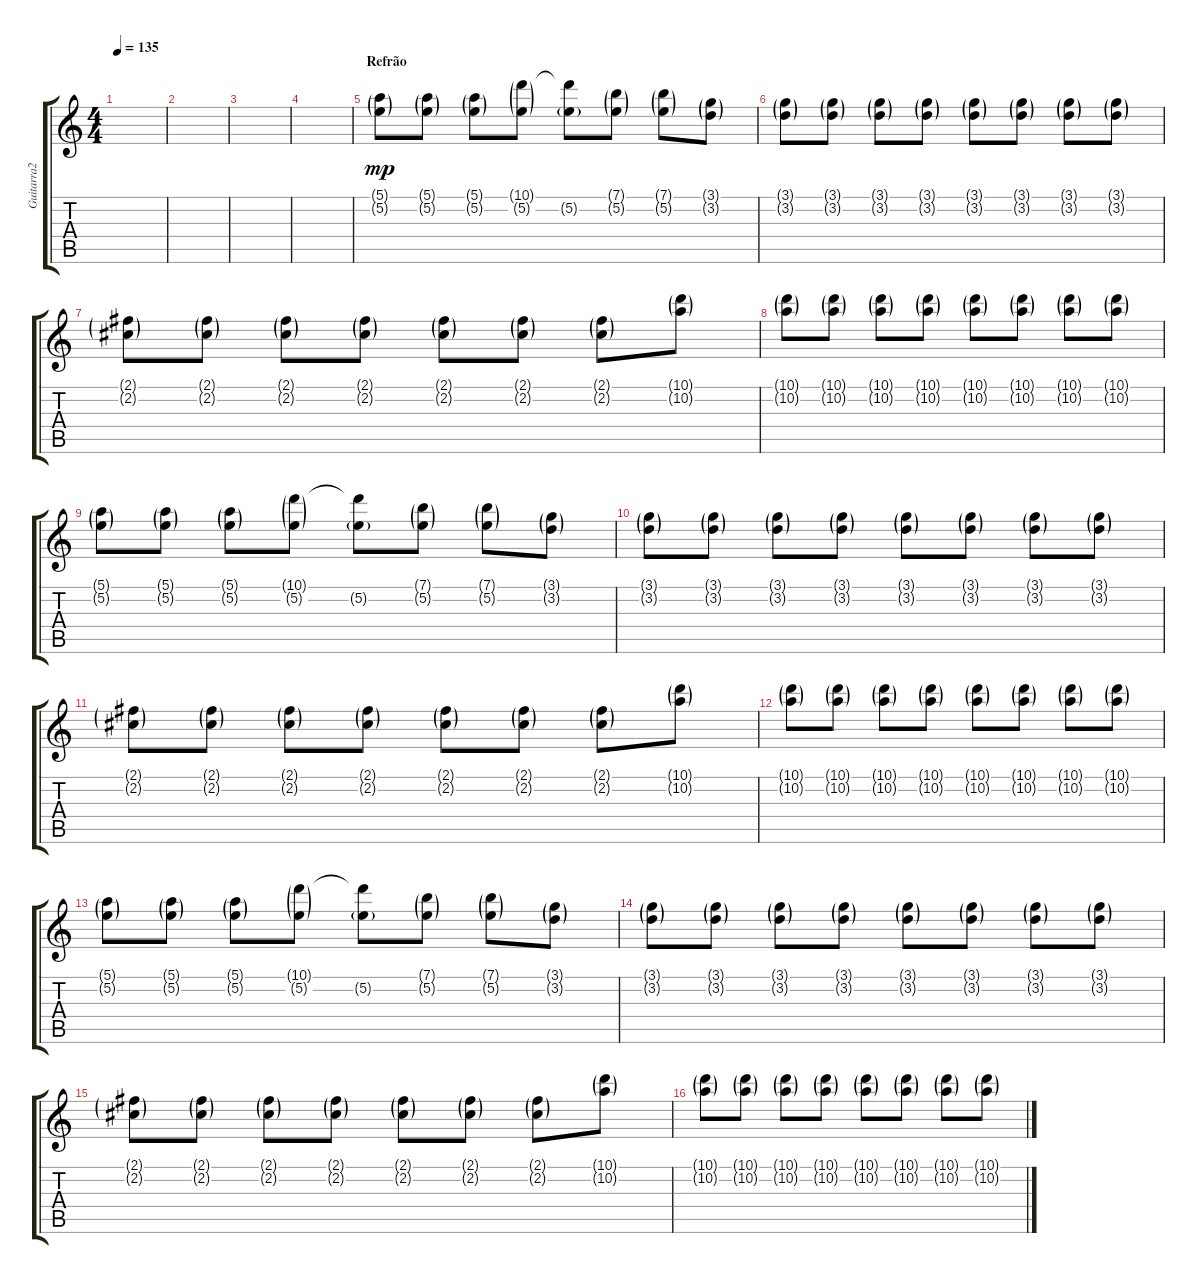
\track ("Guitarra2" "Guitarra2") {instrument distortionguitar}
\staff {score tabs}
\tuning (E4 B3 G3 D3 A2 E2) {hide}
\ts (4 4)
\tempo 135
\clef g2
\ks c
|
|
|
|
\section ("" "Refrão")
(5.1{g} 5.2{g}).8{dy mp} (5.1{g} 5.2{g}).8 (5.1{g} 5.2{g}).8 (10.1{g} 5.2{g}).8 (10.1{t} 5.2{g}).8 (7.1{g} 5.2{g}).8 (7.1{g} 5.2{g}).8 (3.1{g} 3.2{g}).8 |
(3.1{g} 3.2{g}).8 (3.1{g} 3.2{g}).8 (3.1{g} 3.2{g}).8 (3.1{g} 3.2{g}).8 (3.1{g} 3.2{g}).8 (3.1{g} 3.2{g}).8 (3.1{g} 3.2{g}).8 (3.1{g} 3.2{g}).8 |
(2.1{g} 2.2{g}).8 (2.1{g} 2.2{g}).8 (2.1{g} 2.2{g}).8 (2.1{g} 2.2{g}).8 (2.1{g} 2.2{g}).8 (2.1{g} 2.2{g}).8 (2.1{g} 2.2{g}).8 (10.1{g} 10.2{g}).8 |
(10.1{g} 10.2{g}).8 (10.1{g} 10.2{g}).8 (10.1{g} 10.2{g}).8 (10.1{g} 10.2{g}).8 (10.1{g} 10.2{g}).8 (10.1{g} 10.2{g}).8 (10.1{g} 10.2{g}).8 (10.1{g} 10.2{g}).8 |
(5.1{g} 5.2{g}).8 (5.1{g} 5.2{g}).8 (5.1{g} 5.2{g}).8 (10.1{g} 5.2{g}).8 (10.1{t} 5.2{g}).8 (7.1{g} 5.2{g}).8 (7.1{g} 5.2{g}).8 (3.1{g} 3.2{g}).8 |
(3.1{g} 3.2{g}).8 (3.1{g} 3.2{g}).8 (3.1{g} 3.2{g}).8 (3.1{g} 3.2{g}).8 (3.1{g} 3.2{g}).8 (3.1{g} 3.2{g}).8 (3.1{g} 3.2{g}).8 (3.1{g} 3.2{g}).8 |
(2.1{g} 2.2{g}).8 (2.1{g} 2.2{g}).8 (2.1{g} 2.2{g}).8 (2.1{g} 2.2{g}).8 (2.1{g} 2.2{g}).8 (2.1{g} 2.2{g}).8 (2.1{g} 2.2{g}).8 (10.1{g} 10.2{g}).8 |
(10.1{g} 10.2{g}).8 (10.1{g} 10.2{g}).8 (10.1{g} 10.2{g}).8 (10.1{g} 10.2{g}).8 (10.1{g} 10.2{g}).8 (10.1{g} 10.2{g}).8 (10.1{g} 10.2{g}).8 (10.1{g} 10.2{g}).8 |
(5.1{g} 5.2{g}).8 (5.1{g} 5.2{g}).8 (5.1{g} 5.2{g}).8 (10.1{g} 5.2{g}).8 (10.1{t} 5.2{g}).8 (7.1{g} 5.2{g}).8 (7.1{g} 5.2{g}).8 (3.1{g} 3.2{g}).8 |
(3.1{g} 3.2{g}).8 (3.1{g} 3.2{g}).8 (3.1{g} 3.2{g}).8 (3.1{g} 3.2{g}).8 (3.1{g} 3.2{g}).8 (3.1{g} 3.2{g}).8 (3.1{g} 3.2{g}).8 (3.1{g} 3.2{g}).8 |
(2.1{g} 2.2{g}).8 (2.1{g} 2.2{g}).8 (2.1{g} 2.2{g}).8 (2.1{g} 2.2{g}).8 (2.1{g} 2.2{g}).8 (2.1{g} 2.2{g}).8 (2.1{g} 2.2{g}).8 (10.1{g} 10.2{g}).8 |
(10.1{g} 10.2{g}).8 (10.1{g} 10.2{g}).8 (10.1{g} 10.2{g}).8 (10.1{g} 10.2{g}).8 (10.1{g} 10.2{g}).8 (10.1{g} 10.2{g}).8 (10.1{g} 10.2{g}).8 (10.1{g} 10.2{g}).8
